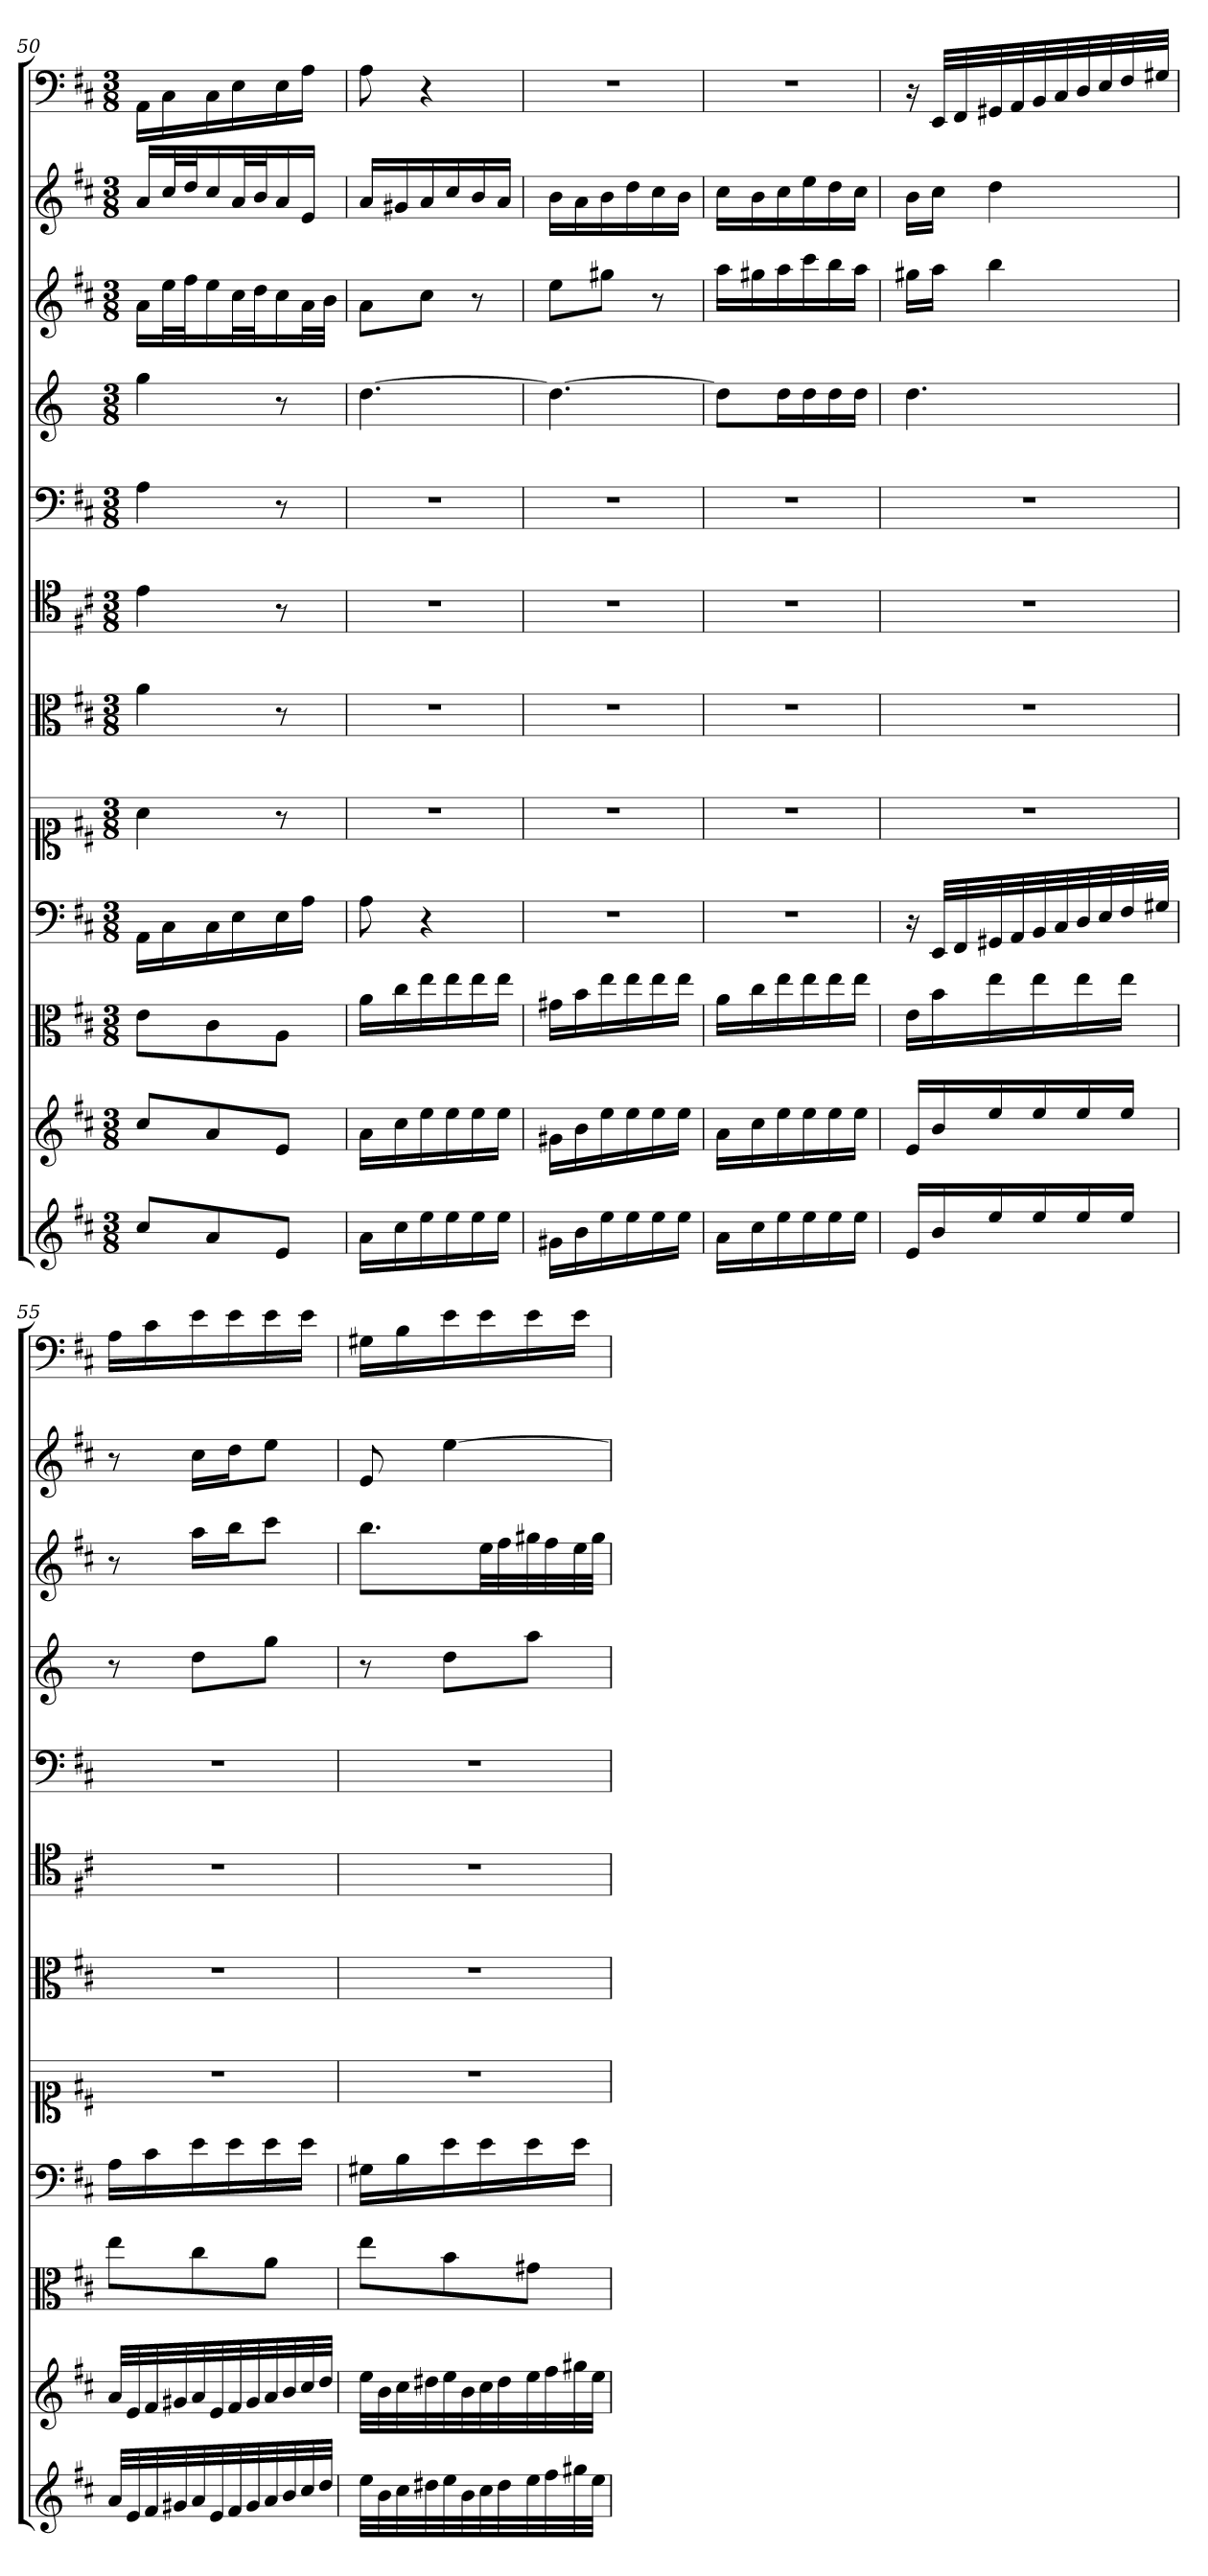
**kern	**kern	**kern	**kern	**kern	**kern	**kern	**kern	**kern	**kern	**kern	**kern
*part12	*part11	*part10	*part9	*part8	*part7	*part6	*part5	*part4	*part3	*part2	*part1
*staff12	*staff11	*staff10	*staff9	*staff8	*staff7	*staff6	*staff5	*staff4	*staff3	*staff2	*staff1
*	*	*clefC3	*clefF4	*clefC1	*clefC3	*clefC4	*clefF4	*	*	*	*clefF4
*k[f#c#]	*k[f#c#]	*k[f#c#]	*k[f#c#]	*k[f#c#]	*k[f#c#]	*k[f#c#]	*k[f#c#]	*k[]	*k[f#c#]	*k[f#c#]	*k[f#c#]
*D:	*D:	*D:	*D:	*D:	*D:	*D:	*D:	*	*D:	*D:	*D:
*M3/8	*M3/8	*M3/8	*M3/8	*M3/8	*M3/8	*M3/8	*M3/8	*M3/8	*M3/8	*M3/8	*M3/8
=50	=50	=50	=50	=50	=50	=50	=50	=50	=50	=50	=50
8cc#L	8cc#L	8e\L	16AA\LL	4a	4a	4e	4A	4gg	16aLL	16aLL	16AA\LL
.	.	.	16C#\	.	.	.	.	.	32eeL	32cc#L	16C#\
.	.	.	.	.	.	.	.	.	32ff#J	32ddJ	.
8a	8a	8c#\	16C#\	.	.	.	.	.	16ee	16cc#	16C#\
.	.	.	16E\	.	.	.	.	.	32cc#L	32aL	16E\
.	.	.	.	.	.	.	.	.	32ddJ	32bJ	.
8eJ	8eJ	8A\J	16E\	8r	8r	8r	8r	8r	16cc#	16a	16E\
.	.	.	16A\JJ	.	.	.	.	.	32aL	16eJJ	16A\JJ
.	.	.	.	.	.	.	.	.	32bJJJ	.	.
=51	=51	=51	=51	=51	=51	=51	=51	=51	=51	=51	=51
16aLL	16aLL	16a\LL	8A	4.r	4.r	4.r	4.r	[4.dd	8aL	16aLL	8A
16cc#	16cc#	16cc#\	.	.	.	.	.	.	.	16g#X	.
16ee	16ee	16ee\	4r	.	.	.	.	.	8cc#J	16a	4r
16ee	16ee	16ee\	.	.	.	.	.	.	.	16cc#	.
16ee	16ee	16ee\	.	.	.	.	.	.	8r	16b	.
16eeJJ	16eeJJ	16ee\JJ	.	.	.	.	.	.	.	16aJJ	.
=52	=52	=52	=52	=52	=52	=52	=52	=52	=52	=52	=52
16g#XLL	16g#XLL	16g#X\LL	4.r	4.r	4.r	4.r	4.r	4.dd_	8eeL	16bLL	4.r
16b	16b	16b\	.	.	.	.	.	.	.	16a	.
16ee	16ee	16ee\	.	.	.	.	.	.	8gg#XJ	16b	.
16ee	16ee	16ee\	.	.	.	.	.	.	.	16dd	.
16ee	16ee	16ee\	.	.	.	.	.	.	8r	16cc#	.
16eeJJ	16eeJJ	16ee\JJ	.	.	.	.	.	.	.	16bJJ	.
=53	=53	=53	=53	=53	=53	=53	=53	=53	=53	=53	=53
16aLL	16aLL	16a\LL	4.r	4.r	4.r	4.r	4.r	8ddL]	16aaLL	16cc#LL	4.r
16cc#	16cc#	16cc#\	.	.	.	.	.	.	16gg#X	16b	.
16ee	16ee	16ee\	.	.	.	.	.	16ddL	16aa	16cc#	.
16ee	16ee	16ee\	.	.	.	.	.	16dd	16ccc#	16ee	.
16ee	16ee	16ee\	.	.	.	.	.	16dd	16bb	16dd	.
16eeJJ	16eeJJ	16ee\JJ	.	.	.	.	.	16ddJJ	16aaJJ	16cc#JJ	.
=54	=54	=54	=54	=54	=54	=54	=54	=54	=54	=54	=54
16eLL	16eLL	16e\LL	16r	4.r	4.r	4.r	4.r	4.dd	16gg#XLL	16bLL	16r
16b	16b	16b\	32EE/LLL	.	.	.	.	.	16aaJJ	16cc#JJ	32EE/LLL
.	.	.	32FF#/	.	.	.	.	.	.	.	32FF#/
16ee	16ee	16ee\	32GG#X/	.	.	.	.	.	4bb	4dd	32GG#X/
.	.	.	32AA/	.	.	.	.	.	.	.	32AA/
16ee	16ee	16ee\	32BB/	.	.	.	.	.	.	.	32BB/
.	.	.	32C#/	.	.	.	.	.	.	.	32C#/
16ee	16ee	16ee\	32D/	.	.	.	.	.	.	.	32D/
.	.	.	32E/	.	.	.	.	.	.	.	32E/
16eeJJ	16eeJJ	16ee\JJ	32F#/	.	.	.	.	.	.	.	32F#/
.	.	.	32G#X/JJJ	.	.	.	.	.	.	.	32G#X/JJJ
=55	=55	=55	=55	=55	=55	=55	=55	=55	=55	=55	=55
32aLLL	32aLLL	8ee\L	16A\LL	4.r	4.r	4.r	4.r	8r	8r	8r	16A\LL
32e	32e	.	.	.	.	.	.	.	.	.	.
32f#	32f#	.	16c#\	.	.	.	.	.	.	.	16c#\
32g#X	32g#X	.	.	.	.	.	.	.	.	.	.
32a	32a	8cc#\	16e\	.	.	.	.	8ddL	16aaLL	16cc#LL	16e\
32e	32e	.	.	.	.	.	.	.	.	.	.
32f#	32f#	.	16e\	.	.	.	.	.	16bbJ	16ddJ	16e\
32g#	32g#	.	.	.	.	.	.	.	.	.	.
32a	32a	8a\J	16e\	.	.	.	.	8ggJ	8ccc#J	8eeJ	16e\
32b	32b	.	.	.	.	.	.	.	.	.	.
32cc#	32cc#	.	16e\JJ	.	.	.	.	.	.	.	16e\JJ
32ddJJJ	32ddJJJ	.	.	.	.	.	.	.	.	.	.
=56	=56	=56	=56	=56	=56	=56	=56	=56	=56	=56	=56
32eeLLL	32eeLLL	8ee\L	16G#X\LL	4.r	4.r	4.r	4.r	8r	8.bbL	8e	16G#X\LL
32b	32b	.	.	.	.	.	.	.	.	.	.
32cc#	32cc#	.	16B\	.	.	.	.	.	.	.	16B\
32dd#X	32dd#X	.	.	.	.	.	.	.	.	.	.
32ee	32ee	8b\	16e\	.	.	.	.	8ddL	.	[4ee	16e\
32b	32b	.	.	.	.	.	.	.	.	.	.
32cc#	32cc#	.	16e\	.	.	.	.	.	32eeLL	.	16e\
32dd#	32dd#	.	.	.	.	.	.	.	32ff#	.	.
32ee	32ee	8g#X\J	16e\	.	.	.	.	8aaJ	32gg#X	.	16e\
32ff#	32ff#	.	.	.	.	.	.	.	32ff#	.	.
32gg#X	32gg#X	.	16e\JJ	.	.	.	.	.	32ee	.	16e\JJ
32eeJJJ	32eeJJJ	.	.	.	.	.	.	.	32gg#JJJ	.	.
=	=	=	=	=	=	=	=	=	=	=	=
*-	*-	*-	*-	*-	*-	*-	*-	*-	*-	*-	*-
